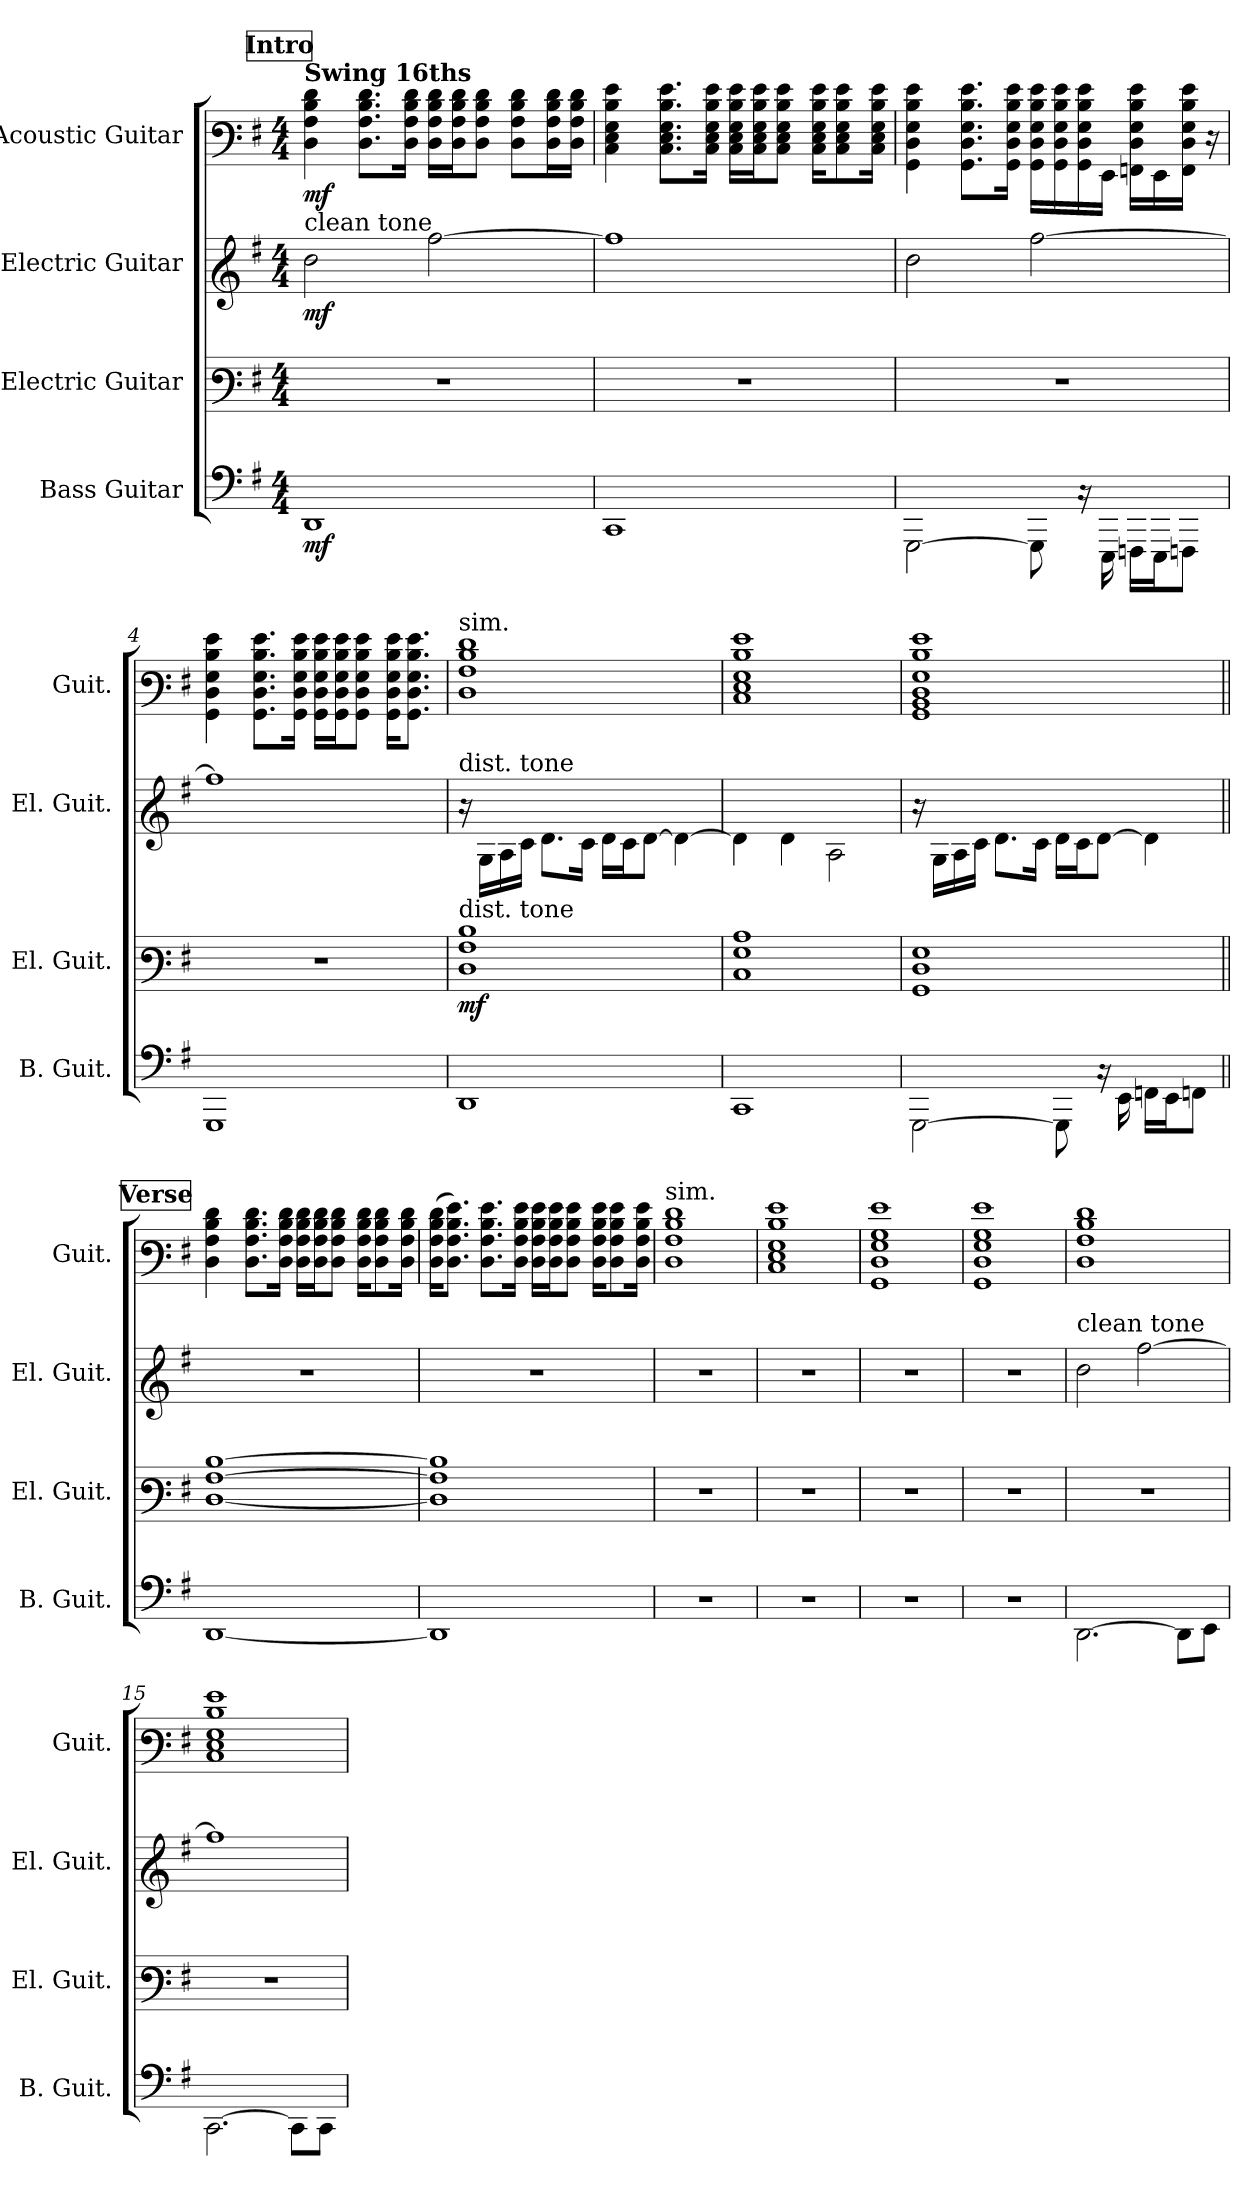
**kern	**dynam	**kern	**dynam	**kern	**dynam	**kern	**dynam
*part4	*part4	*part3	*part3	*part2	*part2	*part1	*part1
*staff4	*staff4	*staff3	*staff3	*staff2	*staff2	*staff1	*staff1
*I"Bass Guitar	*	*I"Electric Guitar	*	*I"Electric Guitar	*	*I"Acoustic Guitar	*
*I'B. Guit.	*	*I'El. Guit.	*	*I'El. Guit.	*	*I'Guit.	*
*stria4	*	*stria6	*	*stria6	*	*stria6	*
*	*	*	*	*	*	*	*
*ITrd7c12	*	*	*	*	*	*	*
*k[f#]	*	*k[f#]	*	*k[f#]	*	*k[f#]	*
*M4/4	*	*M4/4	*	*M4/4	*	*M4/4	*
*MM73	*	*MM73	*	*MM73	*	*MM73	*
!!LO:REH:place=s1:a:B:fs=14:t=Intro
=1	=1	=1	=1	=1	=1	=1	=1
!	!	!	!	!	!	!LO:TX:a:B:t=Swing 16ths	!
!	!	!	!	!LO:TX:a:t=clean tone	!	!	!
!	!LO:DY:b	!	!	!	!LO:DY:b	!	!LO:DY:b
1DDD	mf	1r	.	2dd\	mf	4D\ 4A\ 4d\ 4f#\	mf
.	.	.	.	.	.	8.D\ 8.A\ 8.d\ 8.f#\L	.
.	.	.	.	.	.	16D\ 16A\ 16d\ 16f#\Jk	.
.	.	.	.	[2aa\	.	16D\ 16A\ 16d\ 16f#\LL	.
.	.	.	.	.	.	16D\ 16A\ 16d\ 16f#\J	.
.	.	.	.	.	.	8D\ 8A\ 8d\ 8f#\J	.
.	.	.	.	.	.	8D\ 8A\ 8d\ 8f#\L	.
.	.	.	.	.	.	16D\ 16A\ 16d\ 16f#\L	.
.	.	.	.	.	.	16D\ 16A\ 16d\ 16f#\JJ	.
=2	=2	=2	=2	=2	=2	=2	=2
1CCC	.	1r	.	1aa]	.	4C\ 4E\ 4G\ 4d\ 4g\	.
.	.	.	.	.	.	8.C\ 8.E\ 8.G\ 8.d\ 8.g\L	.
.	.	.	.	.	.	16C\ 16E\ 16G\ 16d\ 16g\Jk	.
.	.	.	.	.	.	16C\ 16E\ 16G\ 16d\ 16g\LL	.
.	.	.	.	.	.	16C\ 16E\ 16G\ 16d\ 16g\J	.
.	.	.	.	.	.	8C\ 8E\ 8G\ 8d\ 8g\J	.
.	.	.	.	.	.	16C\ 16E\ 16G\ 16d\ 16g\KL	.
.	.	.	.	.	.	8C\ 8E\ 8G\ 8d\ 8g\	.
.	.	.	.	.	.	16C\ 16E\ 16G\ 16d\ 16g\Jk	.
=3	=3	=3	=3	=3	=3	=3	=3
[2GGGG\	.	1r	.	2dd\	.	4GG\ 4D\ 4G\ 4d\ 4g\	.
.	.	.	.	.	.	8.GG\ 8.D\ 8.G\ 8.d\ 8.g\L	.
.	.	.	.	.	.	16GG\ 16D\ 16G\ 16d\ 16g\Jk	.
8GGGG\]	.	.	.	[2aa\	.	16GG\ 16D\ 16G\ 16d\ 16g\LL	.
.	.	.	.	.	.	16GG\ 16D\ 16G\ 16d\ 16g\	.
16r	.	.	.	.	.	16GG\ 16D\ 16G\ 16d\ 16g\	.
16EEEE\	.	.	.	.	.	16EE\JJ	.
16FFFFn\LL	.	.	.	.	.	16FF\ 16D\ 16G\ 16d\ 16g\LL	.
16EEEE\J	.	.	.	.	.	16EE\	.
8FFFFn\J	.	.	.	.	.	16FF\ 16D\ 16G\ 16d\ 16g\JJ	.
.	.	.	.	.	.	16r	.
!!LO:LB:g=z
=4	=4	=4	=4	=4	=4	=4	=4
1GGGG	.	1r	.	1aa]	.	4GG\ 4D\ 4G\ 4d\ 4g\	.
.	.	.	.	.	.	8.GG\ 8.D\ 8.G\ 8.d\ 8.g\L	.
.	.	.	.	.	.	16GG\ 16D\ 16G\ 16d\ 16g\Jk	.
.	.	.	.	.	.	16GG\ 16D\ 16G\ 16d\ 16g\LL	.
.	.	.	.	.	.	16GG\ 16D\ 16G\ 16d\ 16g\J	.
.	.	.	.	.	.	8GG\ 8D\ 8G\ 8d\ 8g\J	.
.	.	.	.	.	.	16GG\ 16D\ 16G\ 16d\ 16g\KL	.
.	.	.	.	.	.	8.GG\ 8.D\ 8.G\ 8.d\ 8.g\J	.
=5	=5	=5	=5	=5	=5	=5	=5
!	!	!	!	!	!	!LO:TX:a:t=sim.	!
!	!	!	!	!LO:TX:a:t=dist. tone	!	!	!
!	!	!LO:TX:a:t=dist. tone	!	!	!	!	!
!	!	!	!LO:DY:b	!	!	!	!
1DDD	.	1D 1A 1d	mf	16r	.	1D 1A 1d 1f#	.
.	.	.	.	16G\LL	.	.	.
.	.	.	.	16A\	.	.	.
.	.	.	.	16c\JJ	.	.	.
.	.	.	.	8.d\L	.	.	.
.	.	.	.	16c\Jk	.	.	.
.	.	.	.	16d\LL	.	.	.
.	.	.	.	16c\J	.	.	.
.	.	.	.	[8d\J	.	.	.
.	.	.	.	4d\_	.	.	.
=6	=6	=6	=6	=6	=6	=6	=6
1CCC	.	1C 1G 1c	.	4d\]	.	1C 1E 1G 1d 1g	.
.	.	.	.	4d\	.	.	.
.	.	.	.	2A\	.	.	.
=7	=7	=7	=7	=7	=7	=7	=7
[2GGGG\	.	1GG 1D 1G	.	16r	.	1GG 1BB 1D 1G 1d 1g	.
.	.	.	.	16G\LL	.	.	.
.	.	.	.	16A\	.	.	.
.	.	.	.	16c\JJ	.	.	.
.	.	.	.	8.d\L	.	.	.
.	.	.	.	16c\Jk	.	.	.
8GGGG\]	.	.	.	16d\LL	.	.	.
.	.	.	.	16c\J	.	.	.
16r	.	.	.	[8d\J	.	.	.
16EEE\	.	.	.	.	.	.	.
16FFFn\LL	.	.	.	4d\]	.	.	.
16EEE\J	.	.	.	.	.	.	.
8FFFn\J	.	.	.	.	.	.	.
!!LO:PB:g=z
!!LO:REH:place=s1:a:B:fs=14:t=Verse
=8||	=8||	=8||	=8||	=8||	=8||	=8||	=8||
[1DDD	.	[1D [1A [1d	.	1r	.	4D\ 4A\ 4d\ 4f#\	.
.	.	.	.	.	.	8.D\ 8.A\ 8.d\ 8.f#\L	.
.	.	.	.	.	.	16D\ 16A\ 16d\ 16f#\Jk	.
.	.	.	.	.	.	16D\ 16A\ 16d\ 16f#\LL	.
.	.	.	.	.	.	16D\ 16A\ 16d\ 16f#\J	.
.	.	.	.	.	.	8D\ 8A\ 8d\ 8f#\J	.
.	.	.	.	.	.	16D\ 16A\ 16d\ 16f#\KL	.
.	.	.	.	.	.	8D\ 8A\ 8d\ 8f#\	.
.	.	.	.	.	.	16D\ 16A\ 16d\ 16f#\Jk	.
=9	=9	=9	=9	=9	=9	=9	=9
1DDD]	.	1D] 1A] 1d]	.	1r	.	(>16D\ 16A\ 16d\ 16f#\KL	.
.	.	.	.	.	.	8.D\ 8.A\ 8.d\ 8.g\J)	.
.	.	.	.	.	.	8.D\ 8.A\ 8.d\ 8.g\L	.
.	.	.	.	.	.	16D\ 16A\ 16d\ 16g\Jk	.
.	.	.	.	.	.	16D\ 16A\ 16d\ 16g\LL	.
.	.	.	.	.	.	16D\ 16A\ 16d\ 16g\J	.
.	.	.	.	.	.	8D\ 8A\ 8d\ 8g\J	.
.	.	.	.	.	.	16D\ 16A\ 16d\ 16g\KL	.
.	.	.	.	.	.	8D\ 8A\ 8d\ 8g\	.
.	.	.	.	.	.	16D\ 16A\ 16d\ 16g\Jk	.
=10	=10	=10	=10	=10	=10	=10	=10
!	!	!	!	!	!	!LO:TX:a:t=sim.	!
1r	.	1r	.	1r	.	1D 1A 1d 1f#	.
=11	=11	=11	=11	=11	=11	=11	=11
1r	.	1r	.	1r	.	1C 1E 1G 1d 1g	.
=12	=12	=12	=12	=12	=12	=12	=12
1r	.	1r	.	1r	.	1GG 1D 1G 1B 1g	.
=13	=13	=13	=13	=13	=13	=13	=13
1r	.	1r	.	1r	.	1GG 1D 1G 1B 1g	.
=14	=14	=14	=14	=14	=14	=14	=14
!	!	!	!	!LO:TX:a:t=clean tone	!	!	!
[2.DDD\	.	1r	.	2dd\	.	1D 1A 1d 1f#	.
.	.	.	.	[2aa\	.	.	.
8DDD\L]	.	.	.	.	.	.	.
8EEE\J	.	.	.	.	.	.	.
!!LO:LB:g=z
=15	=15	=15	=15	=15	=15	=15	=15
[2.CCC\	.	1r	.	1aa]	.	1C 1E 1G 1d 1g	.
8CCC\L]	.	.	.	.	.	.	.
8CCC\J	.	.	.	.	.	.	.
=	=	=	=	=	=	=	=
*-	*-	*-	*-	*-	*-	*-	*-
